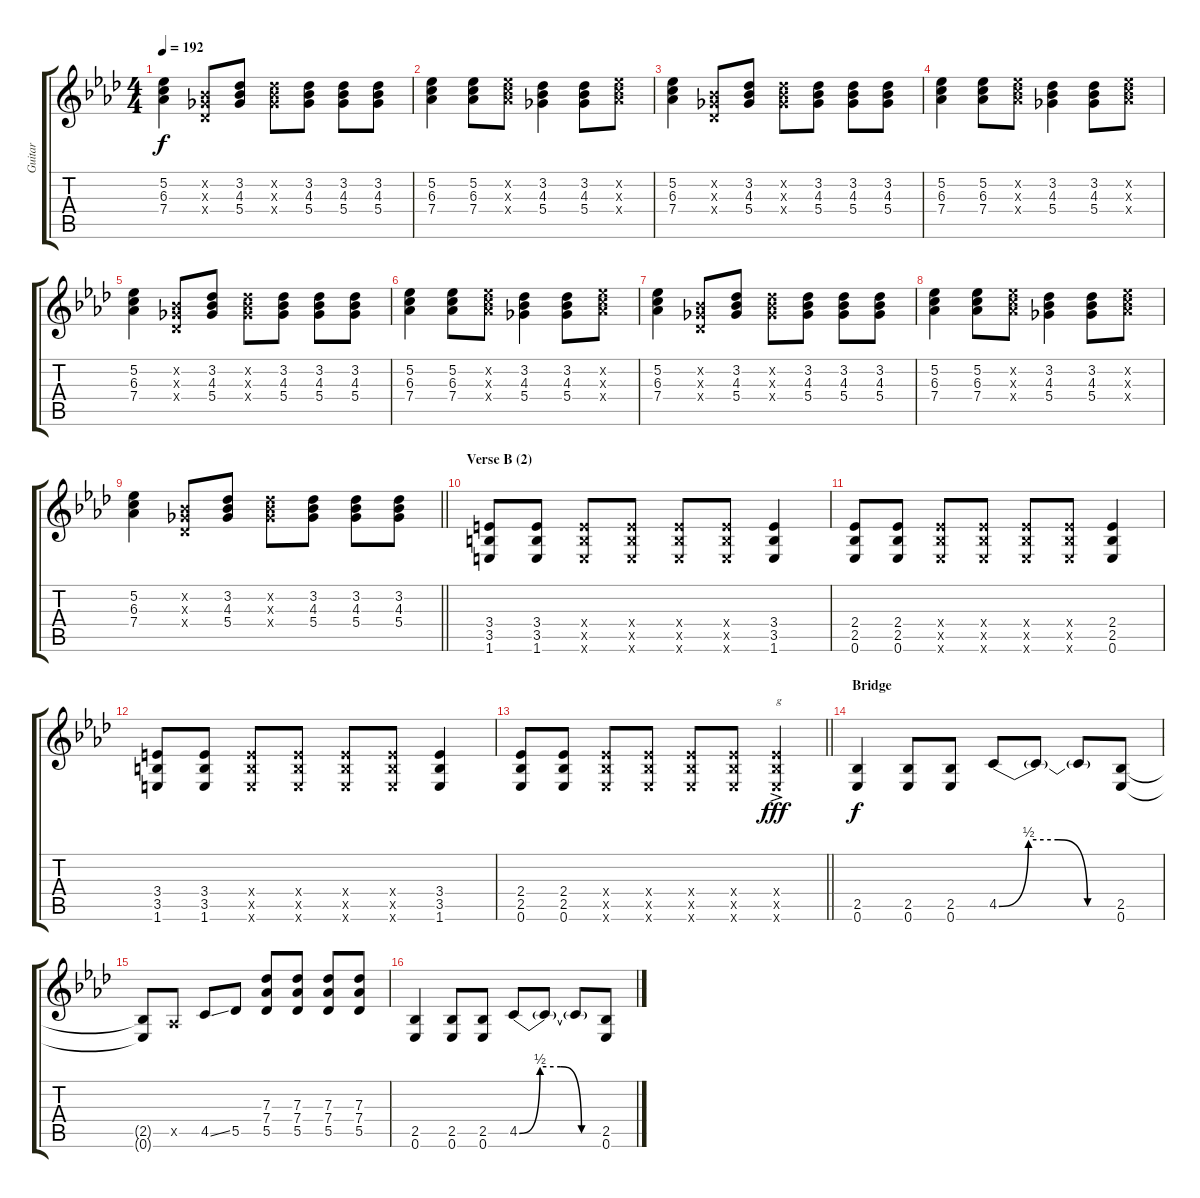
\track ("Guitar" "Guitar") {instrument electricguitarjazz}
\staff {score tabs}
\tuning (Eb4 Bb3 Gb3 Db3 Ab2 Eb2) {hide}
\ts (4 4)
\tempo 192
\clef g2
\ks ab
(5.2 6.3 7.4).4{dy f} (0.2{x} 0.3{x} 0.4{x}).8 (3.2 4.3 5.4).8 (3.2{x} 4.3{x} 5.4{x}).8 (3.2 4.3 5.4).8 (3.2 4.3 5.4).8 (3.2 4.3 5.4).8 |
(5.2 6.3 7.4).4 (5.2 6.3 7.4).8 (5.2{x} 6.3{x} 7.4{x}).8 (3.2 4.3 5.4).4 (3.2 4.3 5.4).8 (5.2{x} 6.3{x} 7.4{x}).8 |
(5.2 6.3 7.4).4 (0.2{x} 0.3{x} 0.4{x}).8 (3.2 4.3 5.4).8 (3.2{x} 4.3{x} 5.4{x}).8 (3.2 4.3 5.4).8 (3.2 4.3 5.4).8 (3.2 4.3 5.4).8 |
(5.2 6.3 7.4).4 (5.2 6.3 7.4).8 (5.2{x} 6.3{x} 7.4{x}).8 (3.2 4.3 5.4).4 (3.2 4.3 5.4).8 (5.2{x} 6.3{x} 7.4{x}).8 |
(5.2 6.3 7.4).4 (0.2{x} 0.3{x} 0.4{x}).8 (3.2 4.3 5.4).8 (3.2{x} 4.3{x} 5.4{x}).8 (3.2 4.3 5.4).8 (3.2 4.3 5.4).8 (3.2 4.3 5.4).8 |
(5.2 6.3 7.4).4 (5.2 6.3 7.4).8 (5.2{x} 6.3{x} 7.4{x}).8 (3.2 4.3 5.4).4 (3.2 4.3 5.4).8 (5.2{x} 6.3{x} 7.4{x}).8 |
(5.2 6.3 7.4).4 (0.2{x} 0.3{x} 0.4{x}).8 (3.2 4.3 5.4).8 (3.2{x} 4.3{x} 5.4{x}).8 (3.2 4.3 5.4).8 (3.2 4.3 5.4).8 (3.2 4.3 5.4).8 |
(5.2 6.3 7.4).4 (5.2 6.3 7.4).8 (5.2{x} 6.3{x} 7.4{x}).8 (3.2 4.3 5.4).4 (3.2 4.3 5.4).8 (5.2{x} 6.3{x} 7.4{x}).8 |
\barLineRight lightlight
(5.2 6.3 7.4).4 (0.2{x} 0.3{x} 0.4{x}).8 (3.2 4.3 5.4).8 (3.2{x} 4.3{x} 5.4{x}).8 (3.2 4.3 5.4).8 (3.2 4.3 5.4).8 (3.2 4.3 5.4).8 |
\section ("" "Verse B (2)")
(3.4 3.5 1.6).8 (3.4 3.5 1.6).8 (3.4{x} 3.5{x} 1.6{x}).8 (3.4{x} 3.5{x} 1.6{x}).8 (3.4{x} 3.5{x} 1.6{x}).8 (3.4{x} 3.5{x} 1.6{x}).8 (3.4 3.5 1.6).4 |
(2.4 2.5 0.6).8 (2.4 2.5 0.6).8 (2.4{x} 2.5{x} 0.6{x}).8 (2.4{x} 2.5{x} 0.6{x}).8 (2.4{x} 2.5{x} 0.6{x}).8 (2.4{x} 2.5{x} 0.6{x}).8 (2.4 2.5 0.6).4 |
(3.4 3.5 1.6).8 (3.4 3.5 1.6).8 (3.4{x} 3.5{x} 1.6{x}).8 (3.4{x} 3.5{x} 1.6{x}).8 (3.4{x} 3.5{x} 1.6{x}).8 (3.4{x} 3.5{x} 1.6{x}).8 (3.4 3.5 1.6).4 |
\barLineRight lightlight
(2.4 2.5 0.6).8 (2.4 2.5 0.6).8 (2.4{x} 2.5{x} 0.6{x}).8 (2.4{x} 2.5{x} 0.6{x}).8 (2.4{x} 2.5{x} 0.6{x}).8 (2.4{x} 2.5{x} 0.6{x}).8 (2.4{ac x} 2.5{ac x} 0.6{ac x}).4{txt "g" dy fff} |
\section ("" "Bridge")
(2.5 0.6).4{dy f} (2.5 0.6).8 (2.5 0.6).8 4.5{be (custom 0 0 15 2 30 2 45 0 60 0)}.8 4.5{t}.8 4.5{t}.8 (2.5 0.6).8 |
(2.5{t} 0.6{t}).8 0.5{x}.8 4.5{ss}.8 5.5.8 (7.3 7.4 5.5).8 (7.3 7.4 5.5).8 (7.3 7.4 5.5).8 (7.3 7.4 5.5).8 |
(2.5 0.6).4 (2.5 0.6).8 (2.5 0.6).8 4.5{be (custom 0 0 15 2 30 2 45 0 60 0)}.8 4.5{t}.8 4.5{t}.8 (2.5 0.6).8
